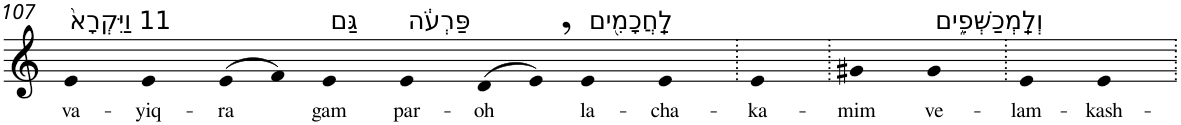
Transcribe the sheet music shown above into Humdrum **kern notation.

**kern	**text
*part1	*part1
*staff1	*staff1
*I"Piano	*
*I'Pno	*
!!LO:PB:g=z
*clefG2	*
*k[]	*
=107	=107
!LO:TX:a:t=11 וַיִּקְרָא֙	!
!	!LO:LY:b
4e	va-
!	!LO:LY:b
4e	-yiq-
!	!LO:LY:b
(>8e	-ra
8f)	.
!LO:TX:a:t=גַּם	!
!	!LO:LY:b
4e	gam
!LO:TX:a:t=פַּרְעֹ֔ה	!
!	!LO:LY:b
4e	par-
!	!LO:LY:b
(>8d	-oh
8e,)	.
!LO:TX:a:t=לַֽחֲכָמִ֖ים	!
!	!LO:LY:b
4e	la-
!	!LO:LY:b
4e	-cha-
=108.	=108.
!	!LO:LY:b
4e	-ka-
=109.	=109.
!	!LO:LY:b
4g#X	-mim
!LO:TX:a:t=וְלַֽמְכַשְּׁפִ֑ים	!
!	!LO:LY:b
4g#	ve-
=110.	=110.
!	!LO:LY:b
4e	-lam-
!	!LO:LY:b
4e	-kash-
=.	=.
*-	*-
